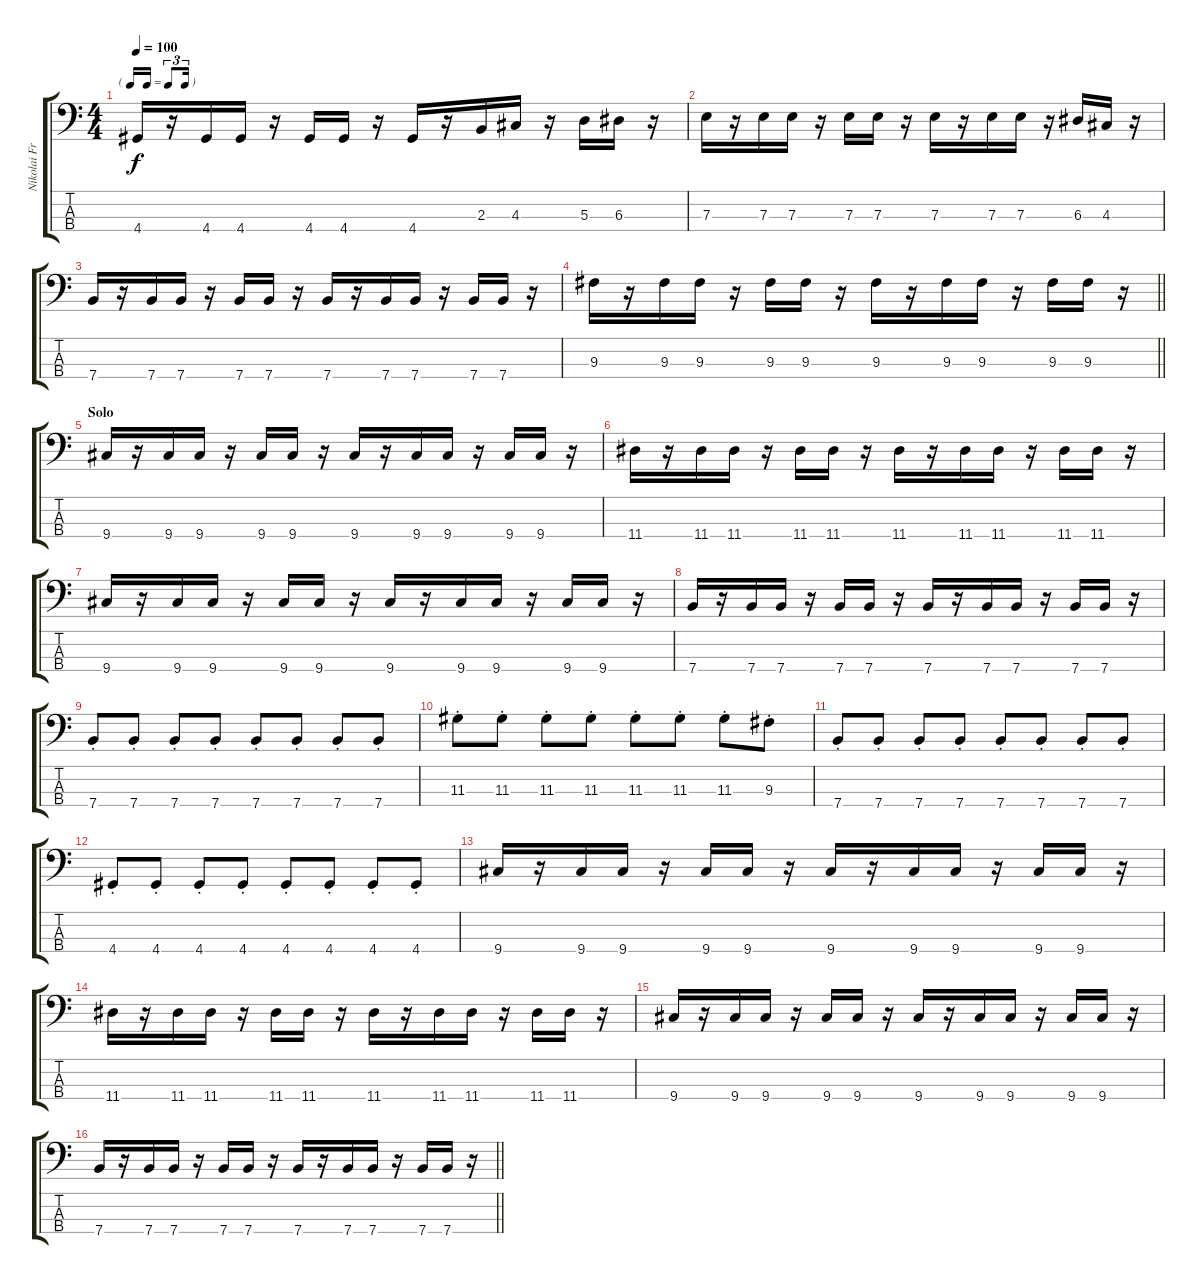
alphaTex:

\track ("Nikolai Fraiture (Bass)" "Nikolai Fr") {instrument electricbassfinger}
\staff {score tabs}
\tuning (G2 D2 A1 E1) {hide}
\ts (4 4)
\tf triplet16th
\tempo 100
\clef f4
\ks c
4.4.16{dy f} r.16 4.4.16 4.4.16 r.16 4.4.16 4.4.16 r.16 4.4.16 r.16 2.3.16 4.3.16 r.16 5.3.16 6.3.16 r.16 |
7.3.16 r.16 7.3.16 7.3.16 r.16 7.3.16 7.3.16 r.16 7.3.16 r.16 7.3.16 7.3.16 r.16 6.3.16 4.3.16 r.16 |
7.4.16 r.16 7.4.16 7.4.16 r.16 7.4.16 7.4.16 r.16 7.4.16 r.16 7.4.16 7.4.16 r.16 7.4.16 7.4.16 r.16 |
\barLineRight lightlight
9.3.16 r.16 9.3.16 9.3.16 r.16 9.3.16 9.3.16 r.16 9.3.16 r.16 9.3.16 9.3.16 r.16 9.3.16 9.3.16 r.16 |
\section ("" "Solo")
9.4.16 r.16 9.4.16 9.4.16 r.16 9.4.16 9.4.16 r.16 9.4.16 r.16 9.4.16 9.4.16 r.16 9.4.16 9.4.16 r.16 |
11.4.16 r.16 11.4.16 11.4.16 r.16 11.4.16 11.4.16 r.16 11.4.16 r.16 11.4.16 11.4.16 r.16 11.4.16 11.4.16 r.16 |
9.4.16 r.16 9.4.16 9.4.16 r.16 9.4.16 9.4.16 r.16 9.4.16 r.16 9.4.16 9.4.16 r.16 9.4.16 9.4.16 r.16 |
7.4.16 r.16 7.4.16 7.4.16 r.16 7.4.16 7.4.16 r.16 7.4.16 r.16 7.4.16 7.4.16 r.16 7.4.16 7.4.16 r.16 |
7.4{st}.8 7.4{st}.8 7.4{st}.8 7.4{st}.8 7.4{st}.8 7.4{st}.8 7.4{st}.8 7.4{st}.8 |
11.3{st}.8 11.3{st}.8 11.3{st}.8 11.3{st}.8 11.3{st}.8 11.3{st}.8 11.3{st}.8 9.3{st}.8 |
7.4{st}.8 7.4{st}.8 7.4{st}.8 7.4{st}.8 7.4{st}.8 7.4{st}.8 7.4{st}.8 7.4{st}.8 |
4.4{st}.8 4.4{st}.8 4.4{st}.8 4.4{st}.8 4.4{st}.8 4.4{st}.8 4.4{st}.8 4.4{st}.8 |
9.4.16 r.16 9.4.16 9.4.16 r.16 9.4.16 9.4.16 r.16 9.4.16 r.16 9.4.16 9.4.16 r.16 9.4.16 9.4.16 r.16 |
11.4.16 r.16 11.4.16 11.4.16 r.16 11.4.16 11.4.16 r.16 11.4.16 r.16 11.4.16 11.4.16 r.16 11.4.16 11.4.16 r.16 |
9.4.16 r.16 9.4.16 9.4.16 r.16 9.4.16 9.4.16 r.16 9.4.16 r.16 9.4.16 9.4.16 r.16 9.4.16 9.4.16 r.16 |
\barLineRight lightlight
7.4.16 r.16 7.4.16 7.4.16 r.16 7.4.16 7.4.16 r.16 7.4.16 r.16 7.4.16 7.4.16 r.16 7.4.16 7.4.16 r.16
